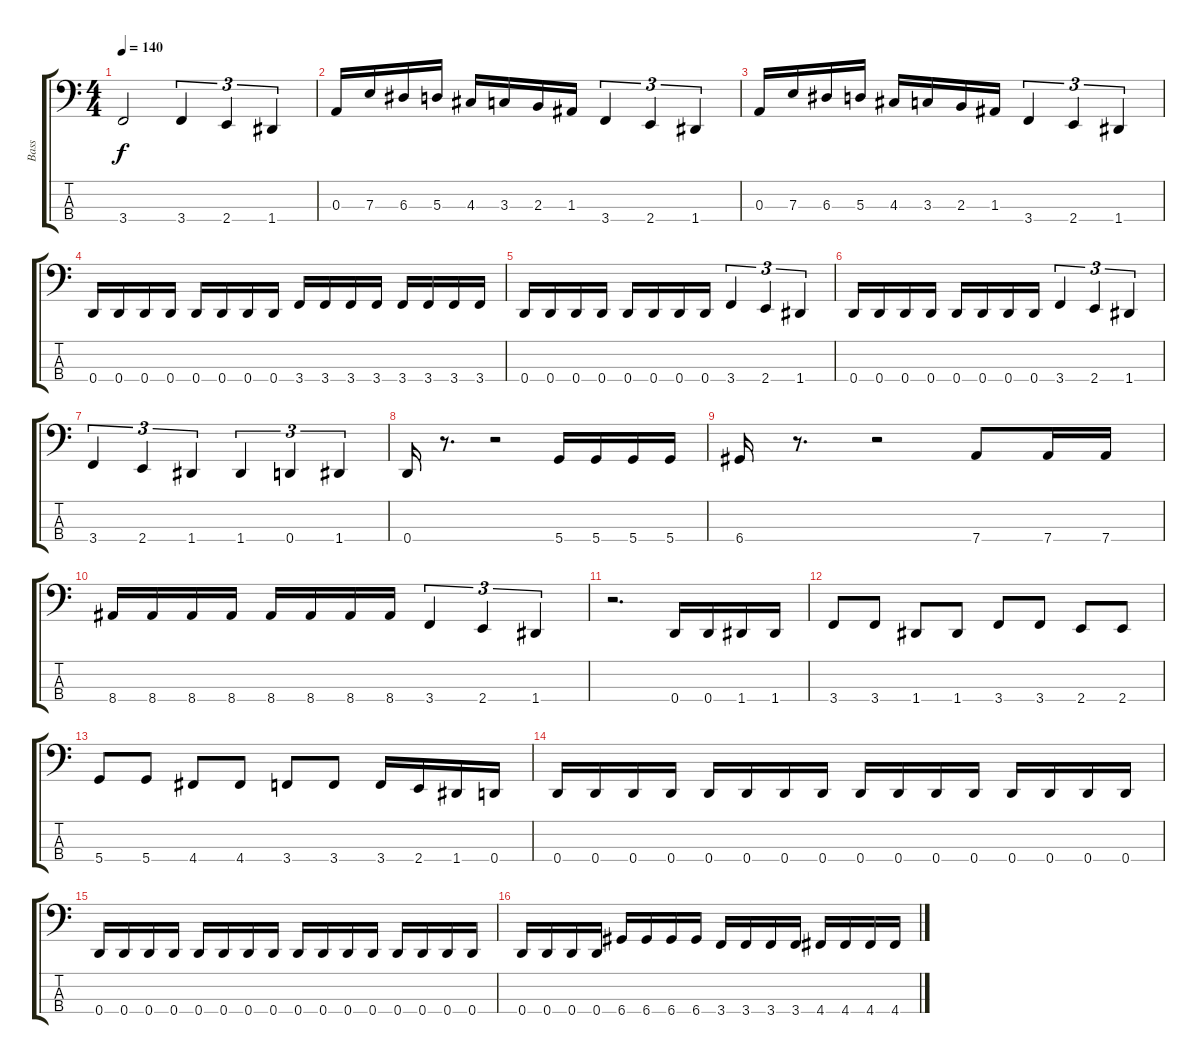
\track ("Bass" "Bass") {instrument slapbass1}
\staff {score tabs}
\tuning (G2 D2 A1 D1) {hide}
\ts (4 4)
\tempo 140
\clef f4
\ks c
3.4.2{dy f instrument slapbass1} 3.4.4{tu (3 2)} 2.4.4{tu (3 2)} 1.4.4{tu (3 2)} |
0.3.16 7.3.16 6.3.16 5.3.16 4.3.16 3.3.16 2.3.16 1.3.16 3.4.4{tu (3 2)} 2.4.4{tu (3 2)} 1.4.4{tu (3 2)} |
0.3.16 7.3.16 6.3.16 5.3.16 4.3.16 3.3.16 2.3.16 1.3.16 3.4.4{tu (3 2)} 2.4.4{tu (3 2)} 1.4.4{tu (3 2)} |
0.4.16 0.4.16 0.4.16 0.4.16 0.4.16 0.4.16 0.4.16 0.4.16 3.4.16 3.4.16 3.4.16 3.4.16 3.4.16 3.4.16 3.4.16 3.4.16 |
0.4.16 0.4.16 0.4.16 0.4.16 0.4.16 0.4.16 0.4.16 0.4.16 3.4.4{tu (3 2)} 2.4.4{tu (3 2)} 1.4.4{tu (3 2)} |
0.4.16 0.4.16 0.4.16 0.4.16 0.4.16 0.4.16 0.4.16 0.4.16 3.4.4{tu (3 2)} 2.4.4{tu (3 2)} 1.4.4{tu (3 2)} |
3.4.4{tu (3 2)} 2.4.4{tu (3 2)} 1.4.4{tu (3 2)} 1.4.4{tu (3 2)} 0.4.4{tu (3 2)} 1.4.4{tu (3 2)} |
0.4.16 r.8{d} r.2 5.4.16 5.4.16 5.4.16 5.4.16 |
6.4.16 r.8{d} r.2 7.4.8 7.4.16 7.4.16 |
8.4.16 8.4.16 8.4.16 8.4.16 8.4.16 8.4.16 8.4.16 8.4.16 3.4.4{tu (3 2)} 2.4.4{tu (3 2)} 1.4.4{tu (3 2)} |
r.2{d} 0.4.16 0.4.16 1.4.16 1.4.16 |
3.4.8 3.4.8 1.4.8 1.4.8 3.4.8 3.4.8 2.4.8 2.4.8 |
5.4.8 5.4.8 4.4.8 4.4.8 3.4.8 3.4.8 3.4.16 2.4.16 1.4.16 0.4.16 |
0.4.16 0.4.16 0.4.16 0.4.16 0.4.16 0.4.16 0.4.16 0.4.16 0.4.16 0.4.16 0.4.16 0.4.16 0.4.16 0.4.16 0.4.16 0.4.16 |
0.4.16 0.4.16 0.4.16 0.4.16 0.4.16 0.4.16 0.4.16 0.4.16 0.4.16 0.4.16 0.4.16 0.4.16 0.4.16 0.4.16 0.4.16 0.4.16 |
0.4.16 0.4.16 0.4.16 0.4.16 6.4.16 6.4.16 6.4.16 6.4.16 3.4.16 3.4.16 3.4.16 3.4.16 4.4.16 4.4.16 4.4.16 4.4.16
